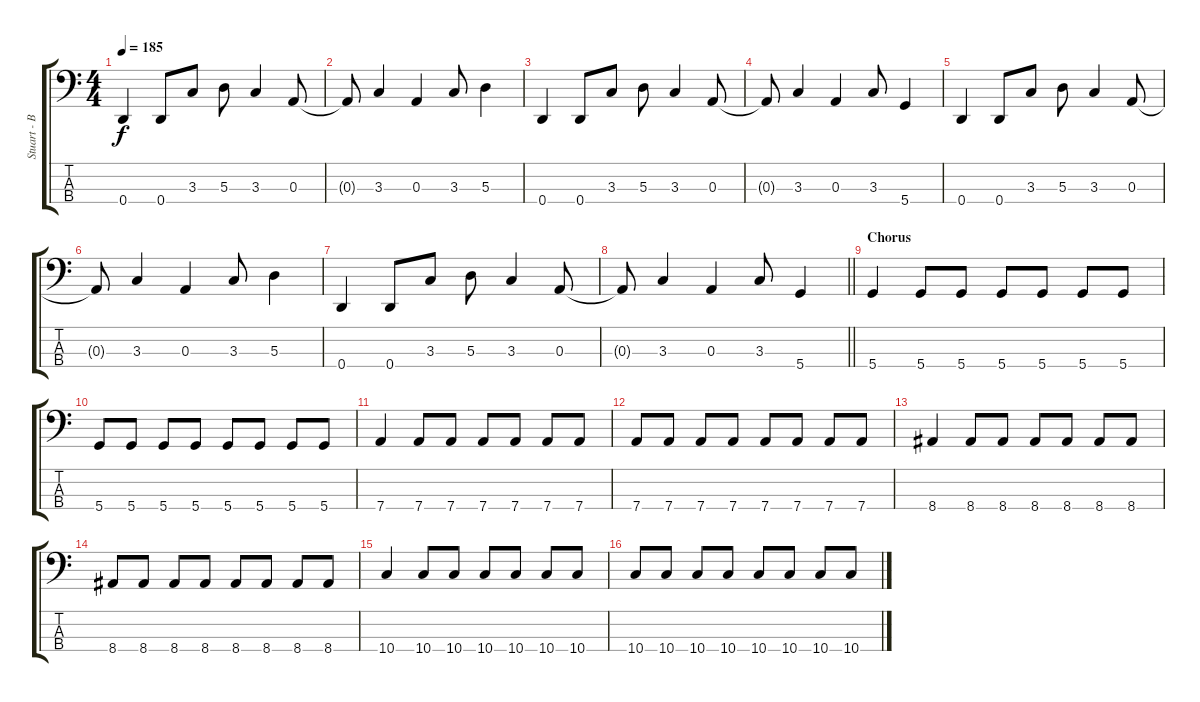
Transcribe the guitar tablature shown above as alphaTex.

\track ("Stuart - Bass" "Stuart - B") {instrument electricbasspick}
\staff {score tabs}
\tuning (G2 D2 A1 D1) {hide}
\ts (4 4)
\tempo 185
\clef f4
\ks c
0.4.4{dy f} 0.4.8 3.3.8 5.3.8 3.3.4 0.3.8 |
0.3{t}.8 3.3.4 0.3.4 3.3.8 5.3.4 |
0.4.4 0.4.8 3.3.8 5.3.8 3.3.4 0.3.8 |
0.3{t}.8 3.3.4 0.3.4 3.3.8 5.4.4 |
0.4.4 0.4.8 3.3.8 5.3.8 3.3.4 0.3.8 |
0.3{t}.8 3.3.4 0.3.4 3.3.8 5.3.4 |
0.4.4 0.4.8 3.3.8 5.3.8 3.3.4 0.3.8 |
\barLineRight lightlight
0.3{t}.8 3.3.4 0.3.4 3.3.8 5.4.4 |
\section ("" "Chorus")
5.4.4 5.4.8 5.4.8 5.4.8 5.4.8 5.4.8 5.4.8 |
5.4.8 5.4.8 5.4.8 5.4.8 5.4.8 5.4.8 5.4.8 5.4.8 |
7.4.4 7.4.8 7.4.8 7.4.8 7.4.8 7.4.8 7.4.8 |
7.4.8 7.4.8 7.4.8 7.4.8 7.4.8 7.4.8 7.4.8 7.4.8 |
8.4.4 8.4.8 8.4.8 8.4.8 8.4.8 8.4.8 8.4.8 |
8.4.8 8.4.8 8.4.8 8.4.8 8.4.8 8.4.8 8.4.8 8.4.8 |
10.4.4 10.4.8 10.4.8 10.4.8 10.4.8 10.4.8 10.4.8 |
10.4.8 10.4.8 10.4.8 10.4.8 10.4.8 10.4.8 10.4.8 10.4.8
